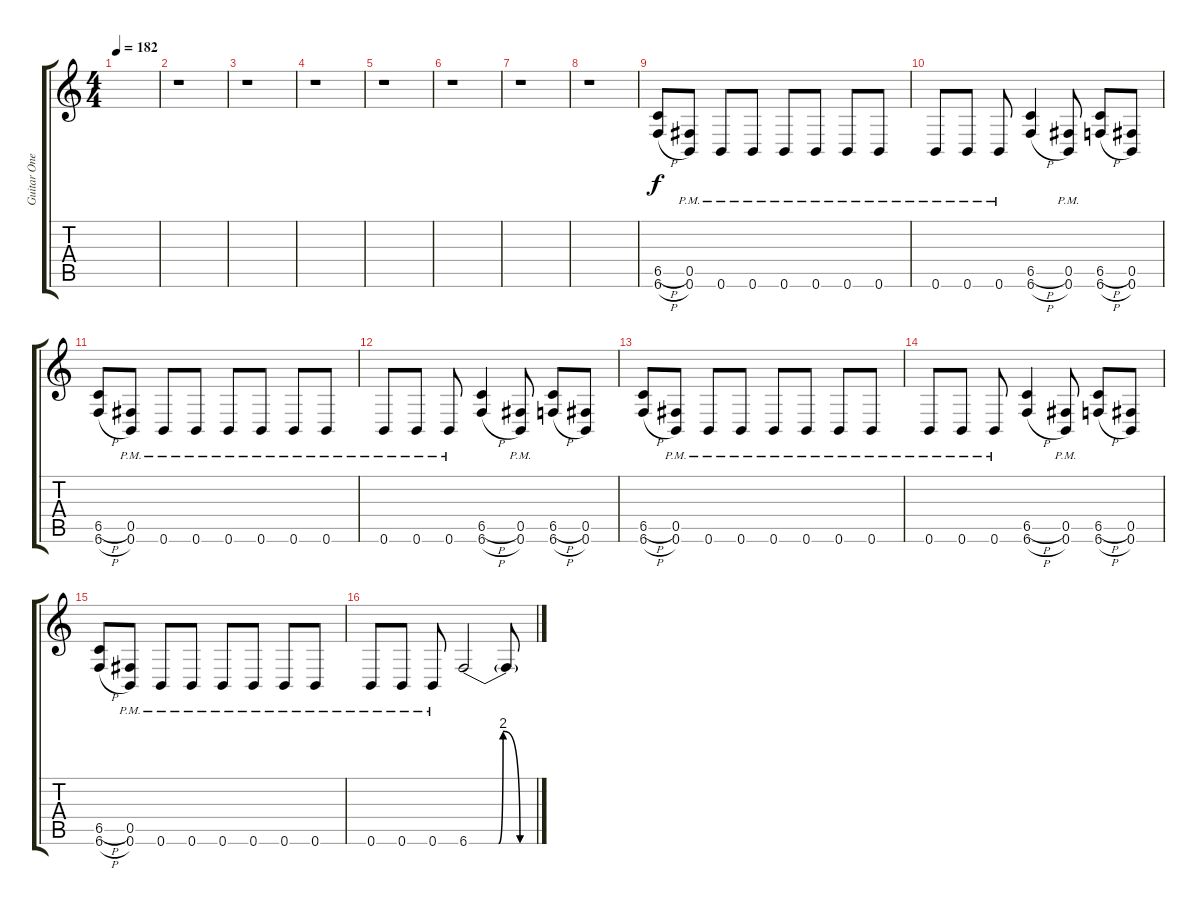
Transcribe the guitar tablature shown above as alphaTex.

\track ("Guitar One" "Guitar One") {instrument distortionguitar}
\staff {score tabs}
\tuning (Db4 Ab3 E3 B2 Gb2 B1) {hide}
\ts (4 4)
\tempo 182
\clef g2
\ks c
|
r.1 |
r.1 |
r.1 |
r.1 |
r.1 |
r.1 |
r.1 |
(6.5{h} 6.6{h}).8 (0.5 0.6{pm}).8 0.6{pm}.8 0.6{pm}.8 0.6{pm}.8 0.6{pm}.8 0.6{pm}.8 0.6{pm}.8 |
0.6{pm}.8 0.6{pm}.8 0.6{pm}.8 (6.5{h} 6.6{h}).4 (0.5 0.6{pm}).8 (6.5{h} 6.6{h}).8 (0.5 0.6).8 |
(6.5{h} 6.6{h}).8 (0.5 0.6{pm}).8 0.6{pm}.8 0.6{pm}.8 0.6{pm}.8 0.6{pm}.8 0.6{pm}.8 0.6{pm}.8 |
0.6{pm}.8 0.6{pm}.8 0.6{pm}.8 (6.5{h} 6.6{h}).4 (0.5 0.6{pm}).8 (6.5{h} 6.6{h}).8 (0.5 0.6).8 |
(6.5{h} 6.6{h}).8 (0.5 0.6{pm}).8 0.6{pm}.8 0.6{pm}.8 0.6{pm}.8 0.6{pm}.8 0.6{pm}.8 0.6{pm}.8 |
0.6{pm}.8 0.6{pm}.8 0.6{pm}.8 (6.5{h} 6.6{h}).4 (0.5 0.6{pm}).8 (6.5{h} 6.6{h}).8 (0.5 0.6).8 |
(6.5{h} 6.6{h}).8 (0.5 0.6{pm}).8 0.6{pm}.8 0.6{pm}.8 0.6{pm}.8 0.6{pm}.8 0.6{pm}.8 0.6{pm}.8 |
0.6{pm}.8 0.6{pm}.8 0.6{pm}.8 6.6{be (custom 0 0 26 0 30 8 45 0 60 0)}.2 6.6{t}.8
